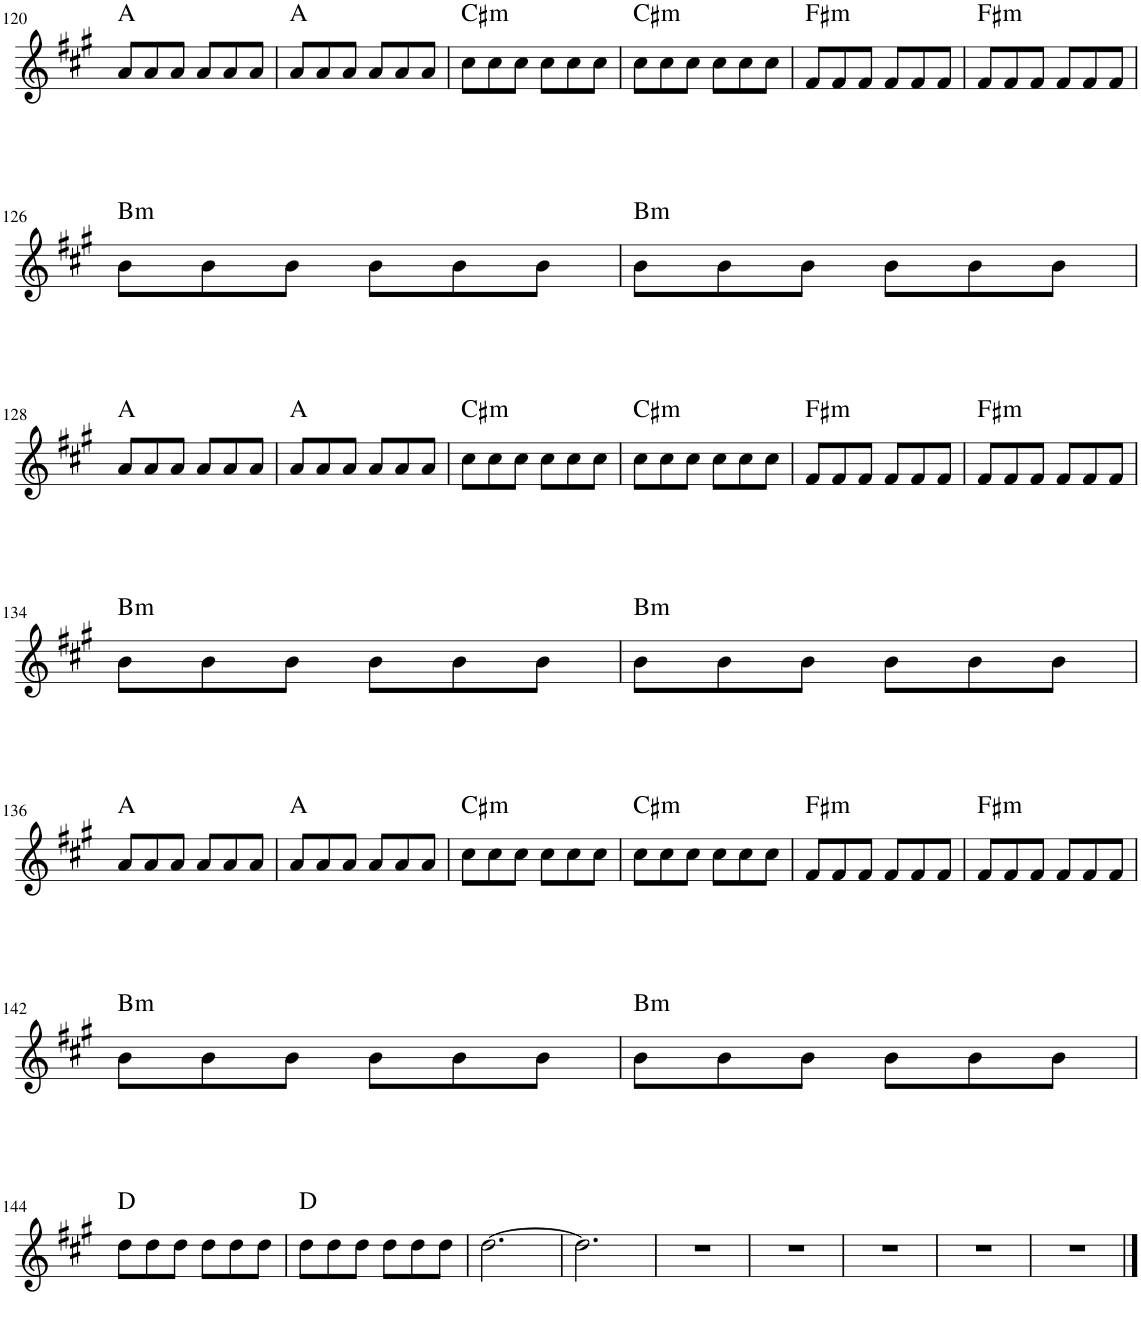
**kern	**harte
*part1	*part1
*staff1	*
*I"Piano	*
*I'Pno.	*
!!LO:PB:g=z
*clefG2	*
*k[f#c#g#]	*
*M6/8	*
=120	=120
8a/L	A:maj
8a/	.
8a/J	.
8a/L	.
8a/	.
8a/J	.
=121	=121
8a/L	A:maj
8a/	.
8a/J	.
8a/L	.
8a/	.
8a/J	.
=122	=122
!	!LO:H:kt=m
8cc#\L	C#:min
8cc#\	.
8cc#\J	.
8cc#\L	.
8cc#\	.
8cc#\J	.
=123	=123
!	!LO:H:kt=m
8cc#\L	C#:min
8cc#\	.
8cc#\J	.
8cc#\L	.
8cc#\	.
8cc#\J	.
=124	=124
!	!LO:H:kt=m
8f#/L	F#:min
8f#/	.
8f#/J	.
8f#/L	.
8f#/	.
8f#/J	.
=125	=125
!	!LO:H:kt=m
8f#/L	F#:min
8f#/	.
8f#/J	.
8f#/L	.
8f#/	.
8f#/J	.
!!LO:LB:g=z
=126	=126
!	!LO:H:kt=m
8b\L	B:min
8b\	.
8b\J	.
8b\L	.
8b\	.
8b\J	.
=127	=127
!	!LO:H:kt=m
8b\L	B:min
8b\	.
8b\J	.
8b\L	.
8b\	.
8b\J	.
!!LO:LB:g=z
=128	=128
8a/L	A:maj
8a/	.
8a/J	.
8a/L	.
8a/	.
8a/J	.
=129	=129
8a/L	A:maj
8a/	.
8a/J	.
8a/L	.
8a/	.
8a/J	.
=130	=130
!	!LO:H:kt=m
8cc#\L	C#:min
8cc#\	.
8cc#\J	.
8cc#\L	.
8cc#\	.
8cc#\J	.
=131	=131
!	!LO:H:kt=m
8cc#\L	C#:min
8cc#\	.
8cc#\J	.
8cc#\L	.
8cc#\	.
8cc#\J	.
=132	=132
!	!LO:H:kt=m
8f#/L	F#:min
8f#/	.
8f#/J	.
8f#/L	.
8f#/	.
8f#/J	.
=133	=133
!	!LO:H:kt=m
8f#/L	F#:min
8f#/	.
8f#/J	.
8f#/L	.
8f#/	.
8f#/J	.
!!LO:LB:g=z
=134	=134
!	!LO:H:kt=m
8b\L	B:min
8b\	.
8b\J	.
8b\L	.
8b\	.
8b\J	.
=135	=135
!	!LO:H:kt=m
8b\L	B:min
8b\	.
8b\J	.
8b\L	.
8b\	.
8b\J	.
!!LO:LB:g=z
=136	=136
8a/L	A:maj
8a/	.
8a/J	.
8a/L	.
8a/	.
8a/J	.
=137	=137
8a/L	A:maj
8a/	.
8a/J	.
8a/L	.
8a/	.
8a/J	.
=138	=138
!	!LO:H:kt=m
8cc#\L	C#:min
8cc#\	.
8cc#\J	.
8cc#\L	.
8cc#\	.
8cc#\J	.
=139	=139
!	!LO:H:kt=m
8cc#\L	C#:min
8cc#\	.
8cc#\J	.
8cc#\L	.
8cc#\	.
8cc#\J	.
=140	=140
!	!LO:H:kt=m
8f#/L	F#:min
8f#/	.
8f#/J	.
8f#/L	.
8f#/	.
8f#/J	.
=141	=141
!	!LO:H:kt=m
8f#/L	F#:min
8f#/	.
8f#/J	.
8f#/L	.
8f#/	.
8f#/J	.
!!LO:LB:g=z
=142	=142
!	!LO:H:kt=m
8b\L	B:min
8b\	.
8b\J	.
8b\L	.
8b\	.
8b\J	.
=143	=143
!	!LO:H:kt=m
8b\L	B:min
8b\	.
8b\J	.
8b\L	.
8b\	.
8b\J	.
!!LO:LB:g=z
=144	=144
8dd\L	D:maj
8dd\	.
8dd\J	.
8dd\L	.
8dd\	.
8dd\J	.
=145	=145
8dd\L	D:maj
8dd\	.
8dd\J	.
8dd\L	.
8dd\	.
8dd\J	.
=146	=146
[2.dd\	.
=147	=147
2.dd\]	.
=148	=148
2.r	.
=149	=149
2.r	.
=150	=150
2.r	.
=151	=151
2.r	.
=152	=152
2.r	.
==	==
*-	*-
